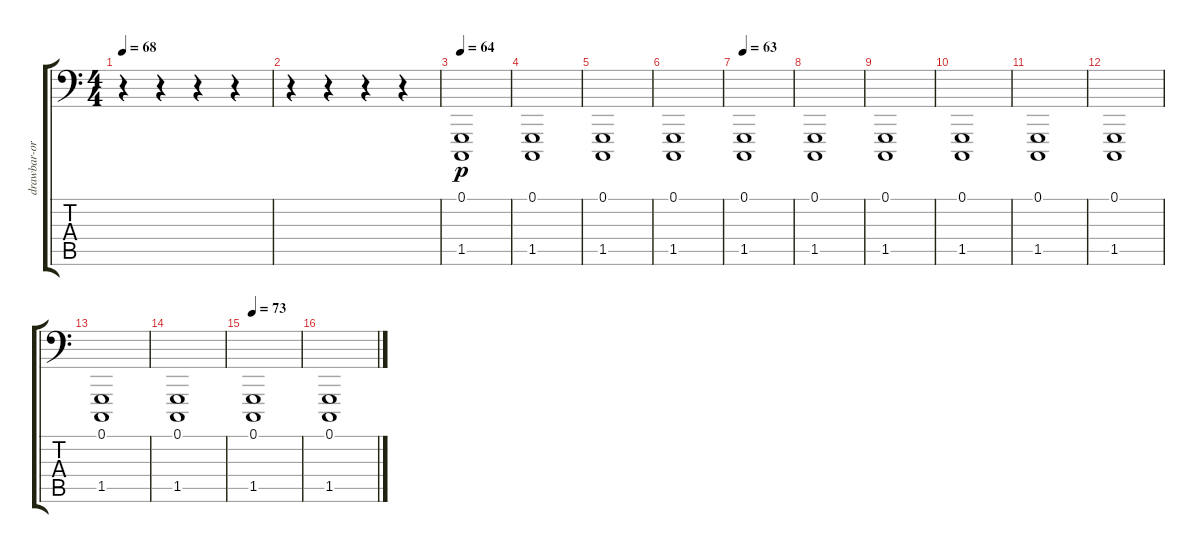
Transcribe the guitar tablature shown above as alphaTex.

\track ("drawbar-organ" "drawbar-or") {instrument drawbarorgan}
\staff {score tabs}
\tuning (G1 F1 Eb1 Db1 B0 A0) {hide}
\ts (4 4)
\tempo 68
\clef f4
\ks c
r.4{dy p} r.4 r.4 r.4 |
r.4 r.4 r.4 r.4 |
\tempo 64
(0.1 1.5).1 |
(0.1 1.5).1 |
(0.1 1.5).1 |
(0.1 1.5).1 |
\tempo 63
(0.1 1.5).1 |
(0.1 1.5).1 |
(0.1 1.5).1 |
(0.1 1.5).1 |
(0.1 1.5).1 |
(0.1 1.5).1 |
(0.1 1.5).1 |
(0.1 1.5).1 |
\tempo 73
(0.1 1.5).1 |
(0.1 1.5).1
